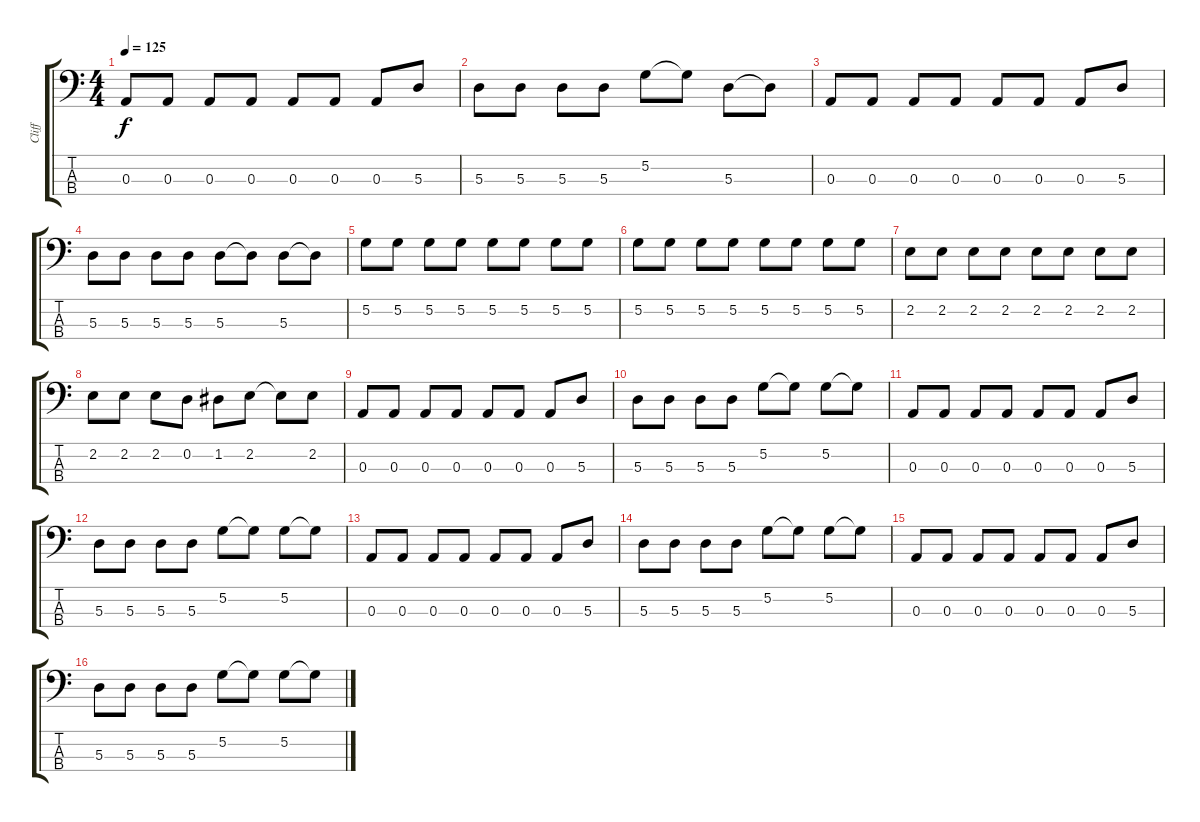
\track ("Cliff" "Cliff") {instrument electricbassfinger}
\staff {score tabs}
\tuning (G2 D2 A1 E1) {hide}
\ts (4 4)
\tempo 125
\clef f4
\ks c
0.3.8{dy f} 0.3.8 0.3.8 0.3.8 0.3.8 0.3.8 0.3.8 5.3.8 |
5.3.8 5.3.8 5.3.8 5.3.8 5.2.8 5.2{t}.8 5.3.8 5.3{t}.8 |
0.3.8 0.3.8 0.3.8 0.3.8 0.3.8 0.3.8 0.3.8 5.3.8 |
5.3.8 5.3.8 5.3.8 5.3.8 5.3.8 5.3{t}.8 5.3.8 5.3{t}.8 |
5.2.8 5.2.8 5.2.8 5.2.8 5.2.8 5.2.8 5.2.8 5.2.8 |
5.2.8 5.2.8 5.2.8 5.2.8 5.2.8 5.2.8 5.2.8 5.2.8 |
2.2.8 2.2.8 2.2.8 2.2.8 2.2.8 2.2.8 2.2.8 2.2.8 |
2.2.8 2.2.8 2.2.8 0.2.8 1.2.8 2.2.8 2.2{t}.8 2.2.8 |
0.3.8 0.3.8 0.3.8 0.3.8 0.3.8 0.3.8 0.3.8 5.3.8 |
5.3.8 5.3.8 5.3.8 5.3.8 5.2.8 5.2{t}.8 5.2.8 5.2{t}.8 |
0.3.8 0.3.8 0.3.8 0.3.8 0.3.8 0.3.8 0.3.8 5.3.8 |
5.3.8 5.3.8 5.3.8 5.3.8 5.2.8 5.2{t}.8 5.2.8 5.2{t}.8 |
0.3.8 0.3.8 0.3.8 0.3.8 0.3.8 0.3.8 0.3.8 5.3.8 |
5.3.8 5.3.8 5.3.8 5.3.8 5.2.8 5.2{t}.8 5.2.8 5.2{t}.8 |
0.3.8 0.3.8 0.3.8 0.3.8 0.3.8 0.3.8 0.3.8 5.3.8 |
5.3.8 5.3.8 5.3.8 5.3.8 5.2.8 5.2{t}.8 5.2.8 5.2{t}.8
